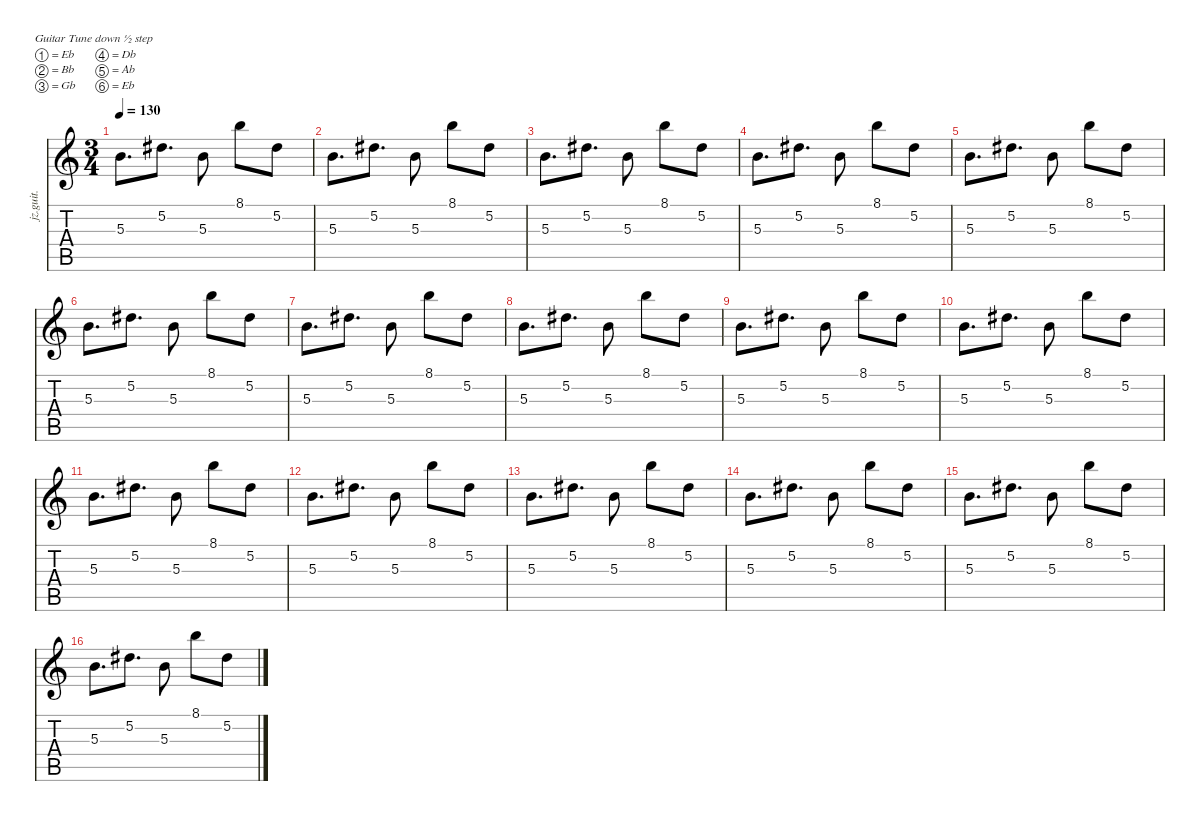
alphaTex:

\defaultSystemsLayout 4
\hideDynamics
\bracketExtendMode nobrackets
\otherSystemsTrackNameOrientation horizontal
\track ("Jazz Guitar" "jz.guit.") {instrument electricguitarjazz}
\staff {score tabs}
\tuning (Eb4 Bb3 Gb3 Db3 Ab2 Eb2)
\ts (3 4)
\tempo 130
\clef g2
\ks c
5.3.8{d dy f beam Down} 5.2{acc #}.8{d beam Down} 5.3.8{beam Down} 8.1.8{beam Down} 5.2{acc #}.8{beam Down} |
5.3.8{d beam Down} 5.2{acc #}.8{d beam Down} 5.3.8{beam Down} 8.1.8{beam Down} 5.2{acc #}.8{beam Down} |
5.3.8{d beam Down} 5.2{acc #}.8{d beam Down} 5.3.8{beam Down} 8.1.8{beam Down} 5.2{acc #}.8{beam Down} |
5.3.8{d beam Down} 5.2{acc #}.8{d beam Down} 5.3.8{beam Down} 8.1.8{beam Down} 5.2{acc #}.8{beam Down} |
5.3.8{d beam Down} 5.2{acc #}.8{d beam Down} 5.3.8{beam Down} 8.1.8{beam Down} 5.2{acc #}.8{beam Down} |
5.3.8{d beam Down} 5.2{acc #}.8{d beam Down} 5.3.8{beam Down} 8.1.8{beam Down} 5.2{acc #}.8{beam Down} |
5.3.8{d beam Down} 5.2{acc #}.8{d beam Down} 5.3.8{beam Down} 8.1.8{beam Down} 5.2{acc #}.8{beam Down} |
5.3.8{d beam Down} 5.2{acc #}.8{d beam Down} 5.3.8{beam Down} 8.1.8{beam Down} 5.2{acc #}.8{beam Down} |
5.3.8{d beam Down} 5.2{acc #}.8{d beam Down} 5.3.8{beam Down} 8.1.8{beam Down} 5.2{acc #}.8{beam Down} |
5.3.8{d beam Down} 5.2{acc #}.8{d beam Down} 5.3.8{beam Down} 8.1.8{beam Down} 5.2{acc #}.8{beam Down} |
5.3.8{d beam Down} 5.2{acc #}.8{d beam Down} 5.3.8{beam Down} 8.1.8{beam Down} 5.2{acc #}.8{beam Down} |
5.3.8{d beam Down} 5.2{acc #}.8{d beam Down} 5.3.8{beam Down} 8.1.8{beam Down} 5.2{acc #}.8{beam Down} |
5.3.8{d beam Down} 5.2{acc #}.8{d beam Down} 5.3.8{beam Down} 8.1.8{beam Down} 5.2{acc #}.8{beam Down} |
5.3.8{d beam Down} 5.2{acc #}.8{d beam Down} 5.3.8{beam Down} 8.1.8{beam Down} 5.2{acc #}.8{beam Down} |
5.3.8{d beam Down} 5.2{acc #}.8{d beam Down} 5.3.8{beam Down} 8.1.8{beam Down} 5.2{acc #}.8{beam Down} |
5.3.8{d beam Down} 5.2{acc #}.8{d beam Down} 5.3.8{beam Down} 8.1.8{beam Down} 5.2{acc #}.8{beam Down}
